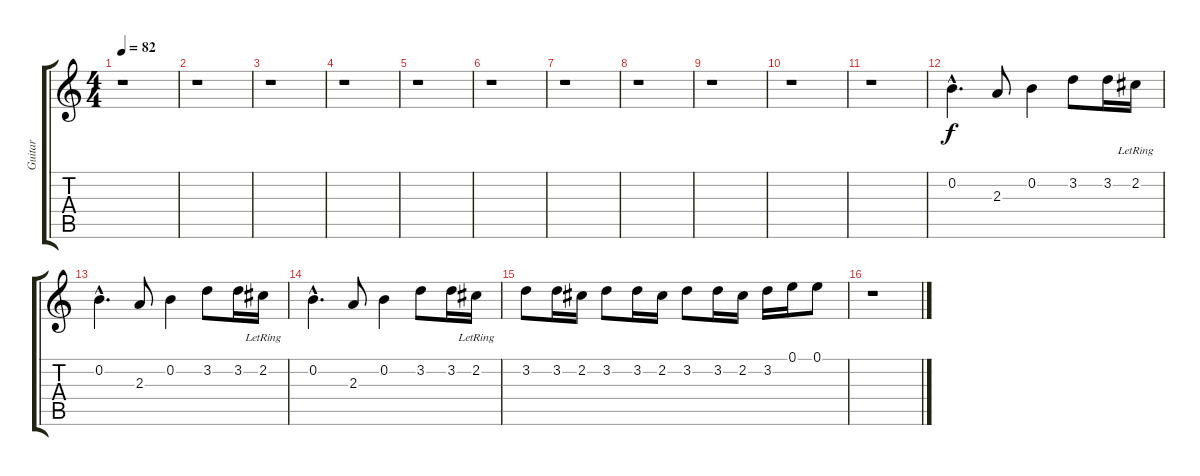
\track ("Guitar" "Guitar") {instrument overdrivenguitar}
\staff {score tabs}
\tuning (E4 B3 G3 D3 A2 E2) {hide}
\ts (4 4)
\tempo 82
\clef g2
\ks c
r.1{dy f} |
r.1 |
r.1 |
r.1 |
r.1 |
r.1 |
r.1 |
r.1 |
r.1 |
r.1 |
r.1 |
0.2{hac}.4{d} 2.3.8 0.2.4 3.2.8 3.2.16 2.2{lr}.16 |
0.2{hac}.4{d} 2.3.8 0.2.4 3.2.8 3.2.16 2.2{lr}.16 |
0.2{hac}.4{d} 2.3.8 0.2.4 3.2.8 3.2.16 2.2{lr}.16 |
3.2.8 3.2.16 2.2.16 3.2.8 3.2.16 2.2.16 3.2.8 3.2.16 2.2.16 3.2.16 0.1.16 0.1.8 |
r.1
